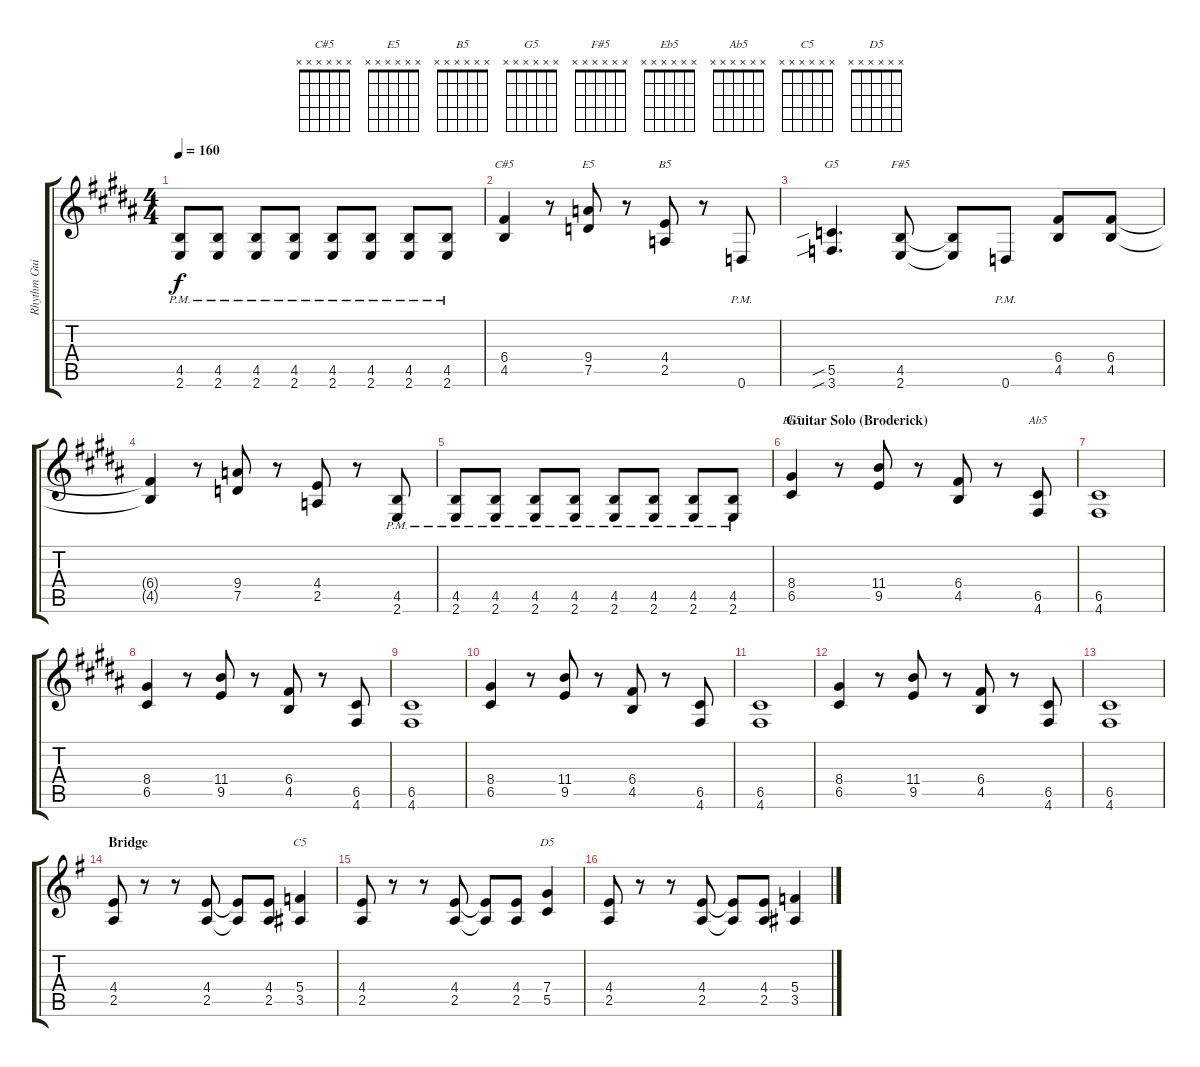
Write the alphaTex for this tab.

\track ("Rhythm Guitar 1" "Rhythm Gui") {instrument distortionguitar}
\staff {score tabs}
\tuning (D4 A3 F3 C3 G2 D2) {hide}
\chord ("C#5" x x x x x x)
\chord ("E5" x x x x x x)
\chord ("B5" x x x x x x)
\chord ("G5" x x x x x x)
\chord ("F#5" x x x x x x)
\chord ("Eb5" x x x x x x)
\chord ("Ab5" x x x x x x)
\chord ("C5" x x x x x x)
\chord ("D5" x x x x x x)
\ts (4 4)
\tempo 160
\clef g2
\ks g#minor
(4.5{pm} 2.6{pm}).8{dy f} (4.5{pm} 2.6{pm}).8 (4.5{pm} 2.6{pm}).8 (4.5{pm} 2.6{pm}).8 (4.5{pm} 2.6{pm}).8 (4.5{pm} 2.6{pm}).8 (4.5{pm} 2.6{pm}).8 (4.5{pm} 2.6{pm}).8 |
(6.4 4.5).4{ch "C#5"} r.8 (9.4 7.5).8{ch "E5"} r.8 (4.4 2.5).8{ch "B5"} r.8 0.6{pm}.8 |
(5.5{sib} 3.6{sib}).4{d ch "G5"} (4.5 2.6).8{ch "F#5"} (4.5{t} 2.6{t}).8 0.6{pm}.8 (6.4 4.5).8 (6.4 4.5).8 |
(6.4{t} 4.5{t}).4 r.8 (9.4 7.5).8 r.8 (4.4 2.5).8 r.8 (4.5{pm} 2.6{pm}).8 |
(4.5{pm} 2.6{pm}).8 (4.5{pm} 2.6{pm}).8 (4.5{pm} 2.6{pm}).8 (4.5{pm} 2.6{pm}).8 (4.5{pm} 2.6{pm}).8 (4.5{pm} 2.6{pm}).8 (4.5{pm} 2.6{pm}).8 (4.5{pm} 2.6{pm}).8 |
\section ("" "Guitar Solo (Broderick)")
(8.4 6.5).4{ch "Eb5"} r.8 (11.4 9.5).8 r.8 (6.4 4.5).8 r.8 (6.5 4.6).8{ch "Ab5"} |
(6.5 4.6).1 |
(8.4 6.5).4 r.8 (11.4 9.5).8 r.8 (6.4 4.5).8 r.8 (6.5 4.6).8 |
(6.5 4.6).1 |
(8.4 6.5).4 r.8 (11.4 9.5).8 r.8 (6.4 4.5).8 r.8 (6.5 4.6).8 |
(6.5 4.6).1 |
(8.4 6.5).4 r.8 (11.4 9.5).8 r.8 (6.4 4.5).8 r.8 (6.5 4.6).8 |
(6.5 4.6).1 |
\section ("" "Bridge")
\ks eminor
(4.4 2.5).8 r.8 r.8 (4.4 2.5).8 (4.4{t} 2.5{t}).8 (4.4 2.5).8 (5.4 3.5).4{ch "C5"} |
(4.4 2.5).8 r.8 r.8 (4.4 2.5).8 (4.4{t} 2.5{t}).8 (4.4 2.5).8 (7.4 5.5).4{ch "D5"} |
(4.4 2.5).8 r.8 r.8 (4.4 2.5).8 (4.4{t} 2.5{t}).8 (4.4 2.5).8 (5.4 3.5).4
